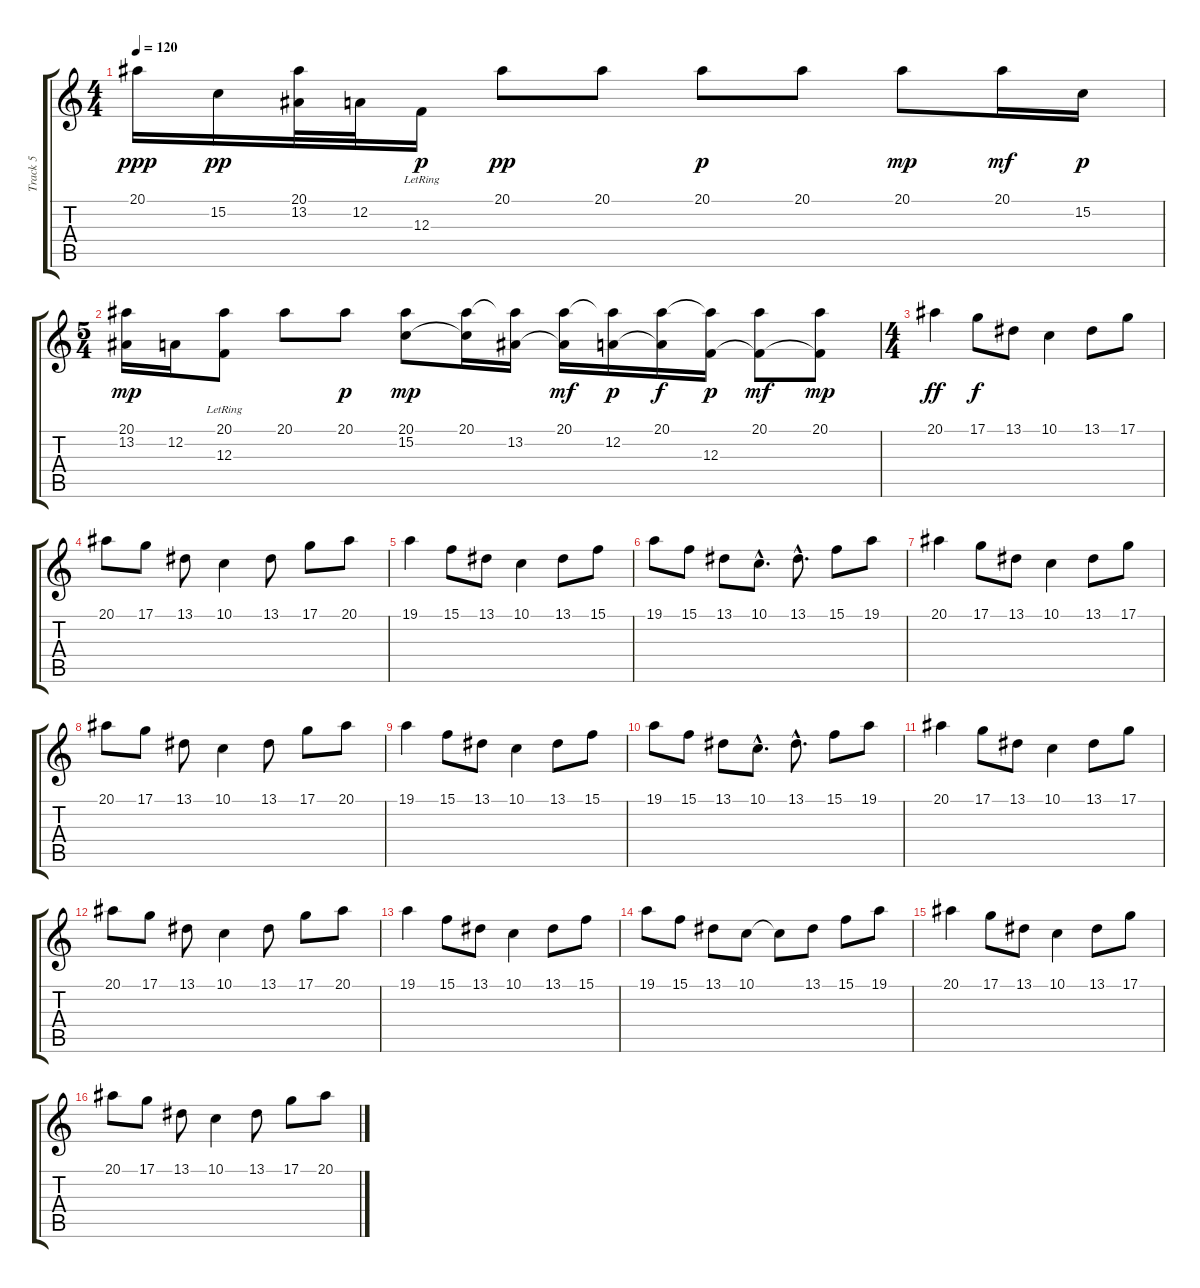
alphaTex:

\track ("Track 5" "Track 5") {instrument fx7echoes}
\staff {score tabs}
\tuning (D4 A3 F3 C3 G2 D2) {hide}
\ts (4 4)
\tempo 120
\clef g2
\ks c
20.1.16{dy ppp instrument fx7echoes} 15.2.16{dy pp} (20.1 13.2).32 12.2.32 12.3{lr}.16{dy p} 20.1.8{dy pp} 20.1.8 20.1.8{dy p} 20.1.8 20.1.8{dy mp} 20.1.16{dy mf} 15.2.16{dy p} |
\ts (5 4)
(20.1 13.2).16{dy mp} 12.2.16 (20.1 12.3{lr}).8 20.1.8 20.1.8{dy p} (20.1 15.2).8{dy mp} (20.1 15.2{t}).16 (20.1{t} 13.2).16 (20.1 13.2{t}).16{dy mf} (20.1{t} 12.2).16{dy p} (20.1 12.2{t}).16{dy f} (20.1{t} 12.3).16{dy p} (20.1 12.3{t}).8{dy mf} (20.1 12.3{t}).8{dy mp} |
\ts (4 4)
20.1.4{dy ff} 17.1.8{dy f} 13.1.8 10.1.4 13.1.8 17.1.8 |
20.1.8 17.1.8 13.1.8 10.1.4 13.1.8 17.1.8 20.1.8 |
19.1.4 15.1.8 13.1.8 10.1.4 13.1.8 15.1.8 |
19.1.8 15.1.8 13.1.8 10.1{hac}.8{d} 13.1{hac}.8{d} 15.1.8 19.1.8 |
20.1.4 17.1.8 13.1.8 10.1.4 13.1.8 17.1.8 |
20.1.8 17.1.8 13.1.8 10.1.4 13.1.8 17.1.8 20.1.8 |
19.1.4 15.1.8 13.1.8 10.1.4 13.1.8 15.1.8 |
19.1.8 15.1.8 13.1.8 10.1{hac}.8{d} 13.1{hac}.8{d} 15.1.8 19.1.8 |
20.1.4 17.1.8 13.1.8 10.1.4 13.1.8 17.1.8 |
20.1.8 17.1.8 13.1.8 10.1.4 13.1.8 17.1.8 20.1.8 |
19.1.4 15.1.8 13.1.8 10.1.4 13.1.8 15.1.8 |
19.1.8 15.1.8 13.1.8 10.1.8 10.1{t}.8 13.1.8 15.1.8 19.1.8 |
20.1.4 17.1.8 13.1.8 10.1.4 13.1.8 17.1.8 |
20.1.8 17.1.8 13.1.8 10.1.4 13.1.8 17.1.8 20.1.8
